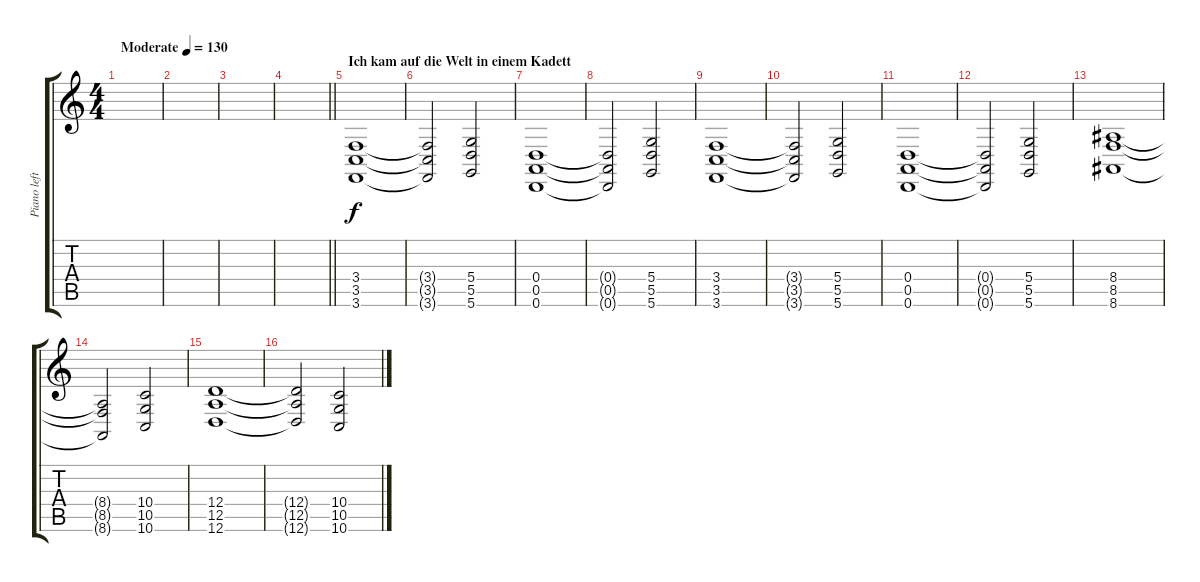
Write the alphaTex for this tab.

\track ("Piano left" "Piano left") {instrument brightacousticpiano}
\staff {score tabs}
\tuning (E4 B3 G3 D3 A2 D2) {hide}
\ts (4 4)
\tempo (130 "Moderate")
\clef g2
\ks c
|
|
|
\barLineRight lightlight
|
\section ("" "Ich kam auf die Welt in einem Kadett")
(3.4 3.5 3.6).1 |
(3.4{t} 3.5{t} 3.6{t}).2 (5.4 5.5 5.6).2 |
(0.4 0.5 0.6).1 |
(0.4{t} 0.5{t} 0.6{t}).2 (5.4 5.5 5.6).2 |
(3.4 3.5 3.6).1 |
(3.4{t} 3.5{t} 3.6{t}).2 (5.4 5.5 5.6).2 |
(0.4 0.5 0.6).1 |
(0.4{t} 0.5{t} 0.6{t}).2 (5.4 5.5 5.6).2 |
(8.4 8.5 8.6).1 |
(8.4{t} 8.5{t} 8.6{t}).2 (10.4 10.5 10.6).2 |
(12.4 12.5 12.6).1 |
(12.4{t} 12.5{t} 12.6{t}).2 (10.4 10.5 10.6).2
